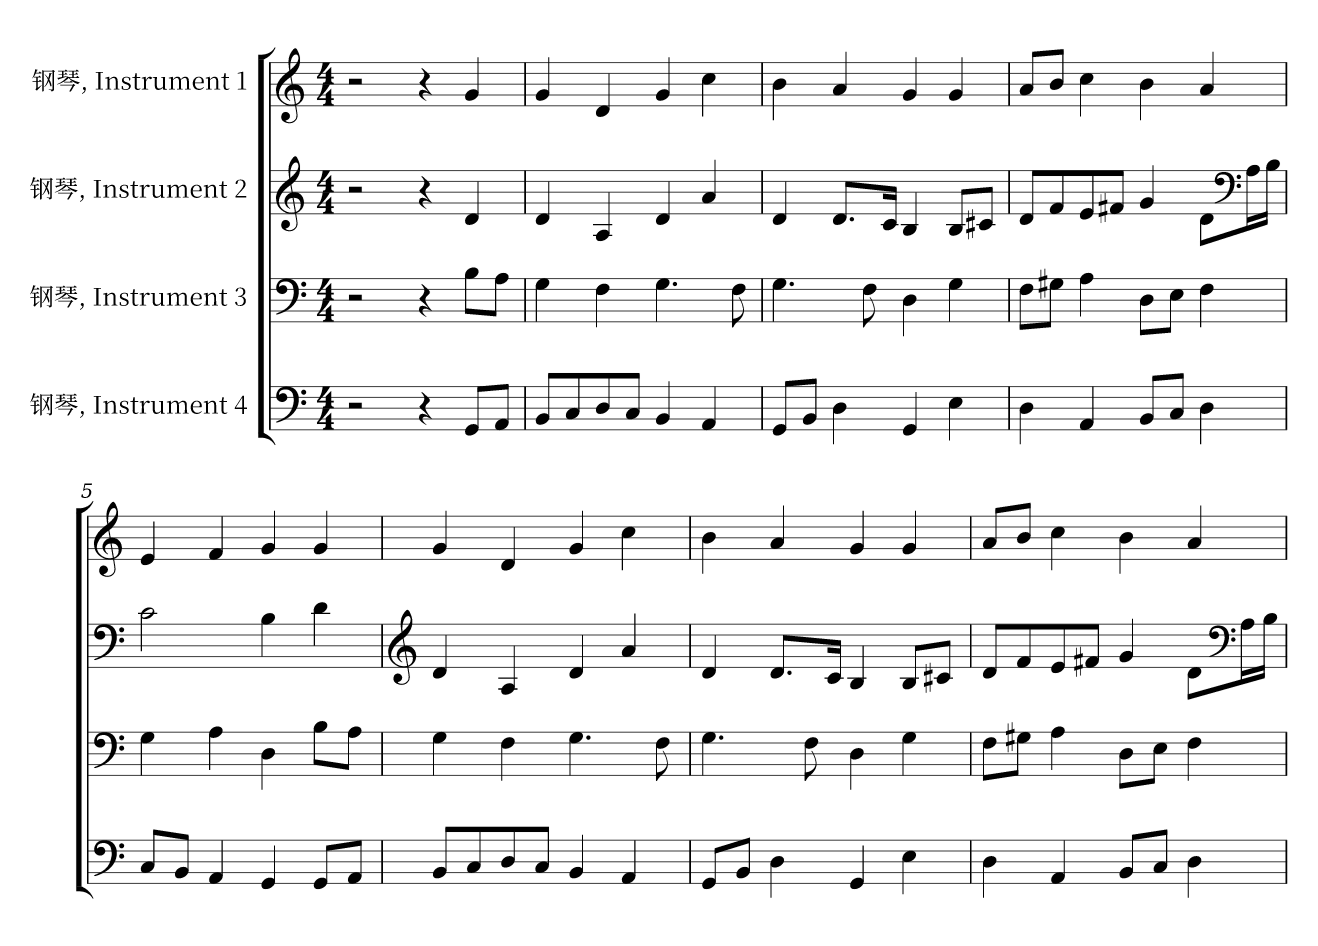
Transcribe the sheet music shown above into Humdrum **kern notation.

**kern	**kern	**kern	**kern
*part4	*part3	*part2	*part1
*staff4	*staff3	*staff2	*staff1
*I"钢琴, Instrument 4	*I"钢琴, Instrument 3	*I"钢琴, Instrument 2	*I"钢琴, Instrument 1
*clefF4	*clefF4	*clefG2	*clefG2
*k[]	*k[]	*k[]	*k[]
*M4/4	*M4/4	*M4/4	*M4/4
*MM96	*MM96	*MM96	*MM96
=1	=1	=1	=1
2r	2r	2r	2r
4r	4r	4r	4r
8GG/L	8B\L	4d/	4g/
8AA/J	8A\J	.	.
=2	=2	=2	=2
8BB/L	4G\	4d/	4g/
8C/	.	.	.
8D/	4F\	4A/	4d/
8C/J	.	.	.
4BB/	4.G\	4d/	4g/
4AA/	.	4a/	4cc\
.	8F\	.	.
=3	=3	=3	=3
8GG/L	4.G\	4d/	4b\
8BB/J	.	.	.
4D\	.	8.d/L	4a/
.	8F\	.	.
.	.	16c/Jk	.
4GG/	4D\	4B/	4g/
4E\	4G\	8B/L	4g/
.	.	8c#X/J	.
=4	=4	=4	=4
4D\	8F\L	8d/L	8a/L
.	8G#X\J	8f/	8b/J
4AA/	4A\	8e/	4cc\
.	.	8f#X/J	.
8BB/L	8D\L	4g/	4b\
8C/J	8E\J	.	.
4D\	4F\	8d\L	4a/
*	*	*clefF4	*
.	.	16A\L	.
.	.	16B\JJ	.
!!LO:LB:g=z
=5	=5	=5	=5
8C/L	4G\	2c\	4e/
8BB/J	.	.	.
4AA/	4A\	.	4f/
4GG/	4D\	4B\	4g/
8GG/L	8B\L	4d\	4g/
8AA/J	8A\J	.	.
=6	=6	=6	=6
*	*	*clefG2	*
8BB/L	4G\	4d/	4g/
8C/	.	.	.
8D/	4F\	4A/	4d/
8C/J	.	.	.
4BB/	4.G\	4d/	4g/
4AA/	.	4a/	4cc\
.	8F\	.	.
=7	=7	=7	=7
8GG/L	4.G\	4d/	4b\
8BB/J	.	.	.
4D\	.	8.d/L	4a/
.	8F\	.	.
.	.	16c/Jk	.
4GG/	4D\	4B/	4g/
4E\	4G\	8B/L	4g/
.	.	8c#X/J	.
=8	=8	=8	=8
4D\	8F\L	8d/L	8a/L
.	8G#X\J	8f/	8b/J
4AA/	4A\	8e/	4cc\
.	.	8f#X/J	.
8BB/L	8D\L	4g/	4b\
8C/J	8E\J	.	.
4D\	4F\	8d\L	4a/
*	*	*clefF4	*
.	.	16A\L	.
.	.	16B\JJ	.
=	=	=	=
*-	*-	*-	*-
